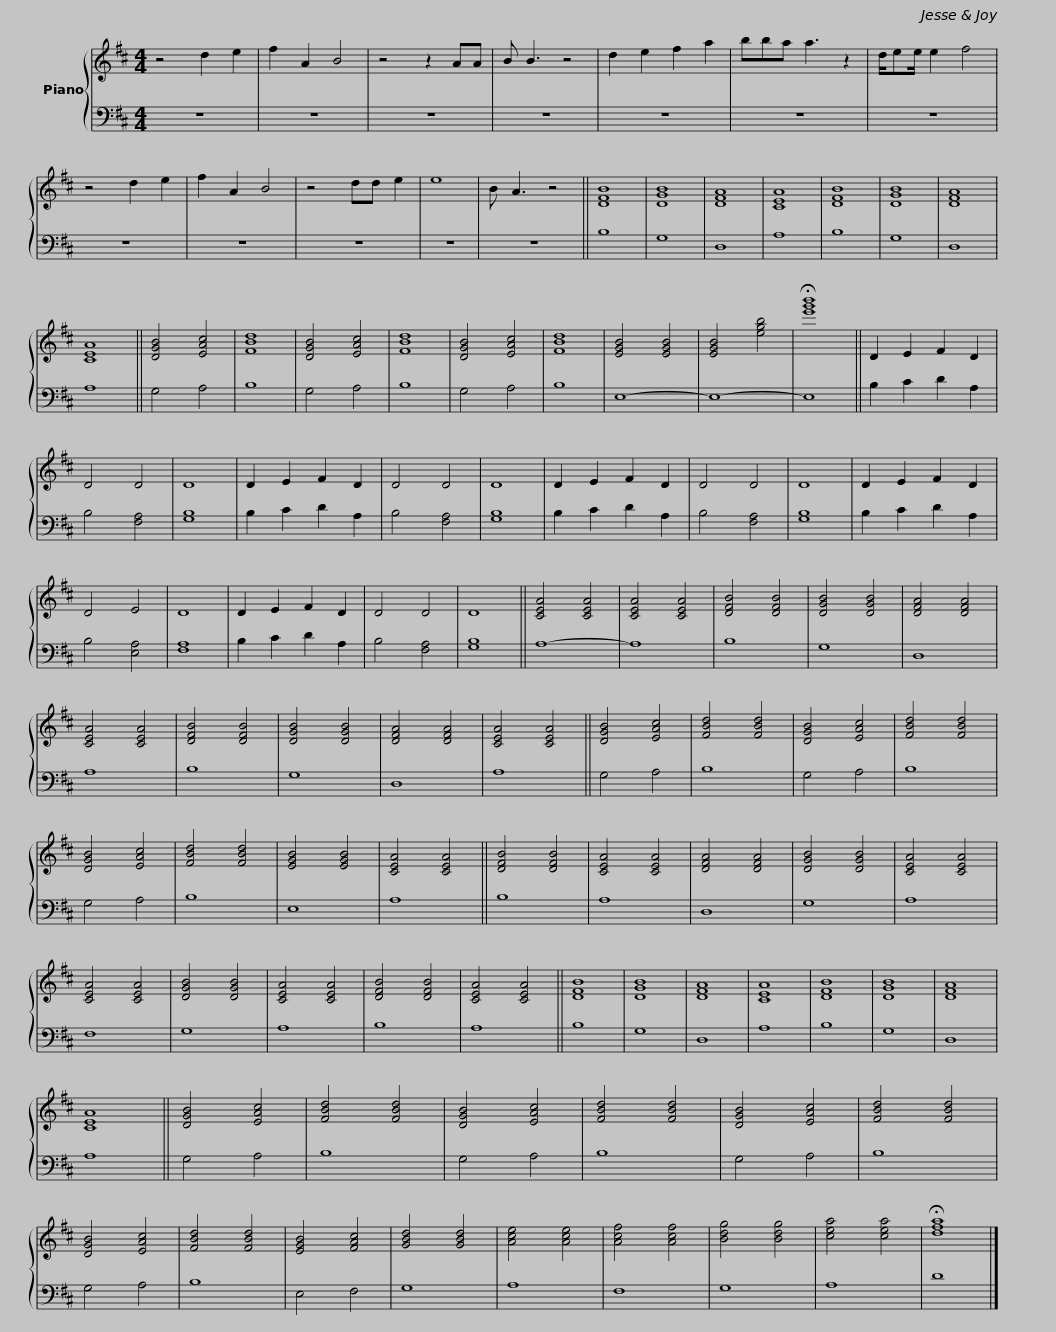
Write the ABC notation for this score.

X:1
%%score { 1 | 2 }
L:1/8
M:4/4
I:linebreak $
K:D
V:1 treble
V:2 bass
V:1
 z4 d2 e2 | f2 A2 B4 | z4 z2 AA | B B3 z4 | d2 e2 f2 a2 | %5
 bba a3 z2 | d/ee/ e2 f4 |$ z4 d2 e2 | f2 A2 B4 | z4 dd e2 | %10
 e8 | B A3 z4 ||$ [DFB]8 | [DGB]8 | [DFA]8 | %15
 [CEA]8 | [DFB]8 | [DGB]8 | [DFA]8 | [CEA]8 ||$ %20
 [DGB]4 [EAc]4 | [FBd]8 | [DGB]4 [EAc]4 | [FBd]8 | [DGB]4 [EAc]4 | %25
 [FBd]8 | [EGB]4 [EGB]4 | [EGB]4 [egb]4 | !fermata![e'g'b']8 ||$ D2 E2 F2 D2 | %30
 D4 D4 | D8 | D2 E2 F2 D2 | D4 D4 | D8 | %35
 D2 E2 F2 D2 | D4 D4 | D8 |$ D2 E2 F2 D2 | D4 E4 | %40
 D8 | D2 E2 F2 D2 | D4 D4 | D8 ||$ [CEA]4 [CEA]4 | %45
 [CEA]4 [CEA]4 | [DFB]4 [DFB]4 | [DGB]4 [DGB]4 | [DFA]4 [DFA]4 | [CEA]4 [CEA]4 | %50
 [DFB]4 [DFB]4 | [DGB]4 [DGB]4 | [DFA]4 [DFA]4 | [CEA]4 [CEA]4 ||$ [DGB]4 [EAc]4 | %55
 [FBd]4 [FBd]4 | [DGB]4 [EAc]4 | [FBd]4 [FBd]4 | [DGB]4 [EAc]4 | [FBd]4 [FBd]4 | %60
 [EGB]4 [EGB]4 | [CEA]4 [CEA]4 ||$ [DFB]4 [DFB]4 | [CEA]4 [CEA]4 | [DFA]4 [DFA]4 | %65
 [DGB]4 [DGB]4 | [CEA]4 [CEA]4 | [CEA]4 [CEA]4 | [DGB]4 [DGB]4 | [CEA]4 [CEA]4 | %70
 [DFB]4 [DFB]4 | [CEA]4 [CEA]4 ||$ [DFB]8 | [DGB]8 | [DFA]8 | %75
 [CEA]8 | [DFB]8 | [DGB]8 | [DFA]8 | [CEA]8 ||$ %80
 [DGB]4 [EAc]4 | [FBd]4 [FBd]4 | [DGB]4 [EAc]4 | [FBd]4 [FBd]4 | [DGB]4 [EAc]4 | %85
 [FBd]4 [FBd]4 | [DGB]4 [EAc]4 | [FBd]4 [FBd]4 |$ [EGB]4 [FAc]4 | [GBd]4 [GBd]4 | %90
 [Ace]4 [Ace]4 | [Acf]4 [Acf]4 | [Bdg]4 [Bdg]4 | [cea]4 [cea]4 | !fermata![dfa]8 |] %95
V:2
 z8 | z8 | z8 | z8 | z8 | %5
 z8 | z8 |$ z8 | z8 | z8 | %10
 z8 | z8 ||$ B,8 | G,8 | D,8 | %15
 A,8 | B,8 | G,8 | D,8 | A,8 ||$ %20
 G,4 A,4 | B,8 | G,4 A,4 | B,8 | G,4 A,4 | %25
 B,8 | E,8- | E,8- | E,8 ||$ B,2 C2 D2 A,2 | %30
 B,4 [F,A,]4 | [G,B,]8 | B,2 C2 D2 A,2 | B,4 [F,A,]4 | [G,B,]8 | %35
 B,2 C2 D2 A,2 | B,4 [F,A,]4 | [G,B,]8 |$ B,2 C2 D2 A,2 | B,4 [E,A,]4 | %40
 [F,A,]8 | B,2 C2 D2 A,2 | B,4 [F,A,]4 | [G,B,]8 ||$ A,8- | %45
 A,8 | B,8 | G,8 | D,8 | A,8 | %50
 B,8 | G,8 | D,8 | A,8 ||$ G,4 A,4 | %55
 B,8 | G,4 A,4 | B,8 | G,4 A,4 | B,8 | %60
 E,8 | A,8 ||$ B,8 | A,8 | D,8 | %65
 G,8 | A,8 | F,8 | G,8 | A,8 | %70
 B,8 | A,8 ||$ B,8 | G,8 | D,8 | %75
 A,8 | B,8 | G,8 | D,8 | A,8 ||$ %80
 G,4 A,4 | B,8 | G,4 A,4 | B,8 | G,4 A,4 | %85
 B,8 | G,4 A,4 | B,8 |$ E,4 F,4 | G,8 | %90
 A,8 | F,8 | G,8 | A,8 | D8 |] %95
